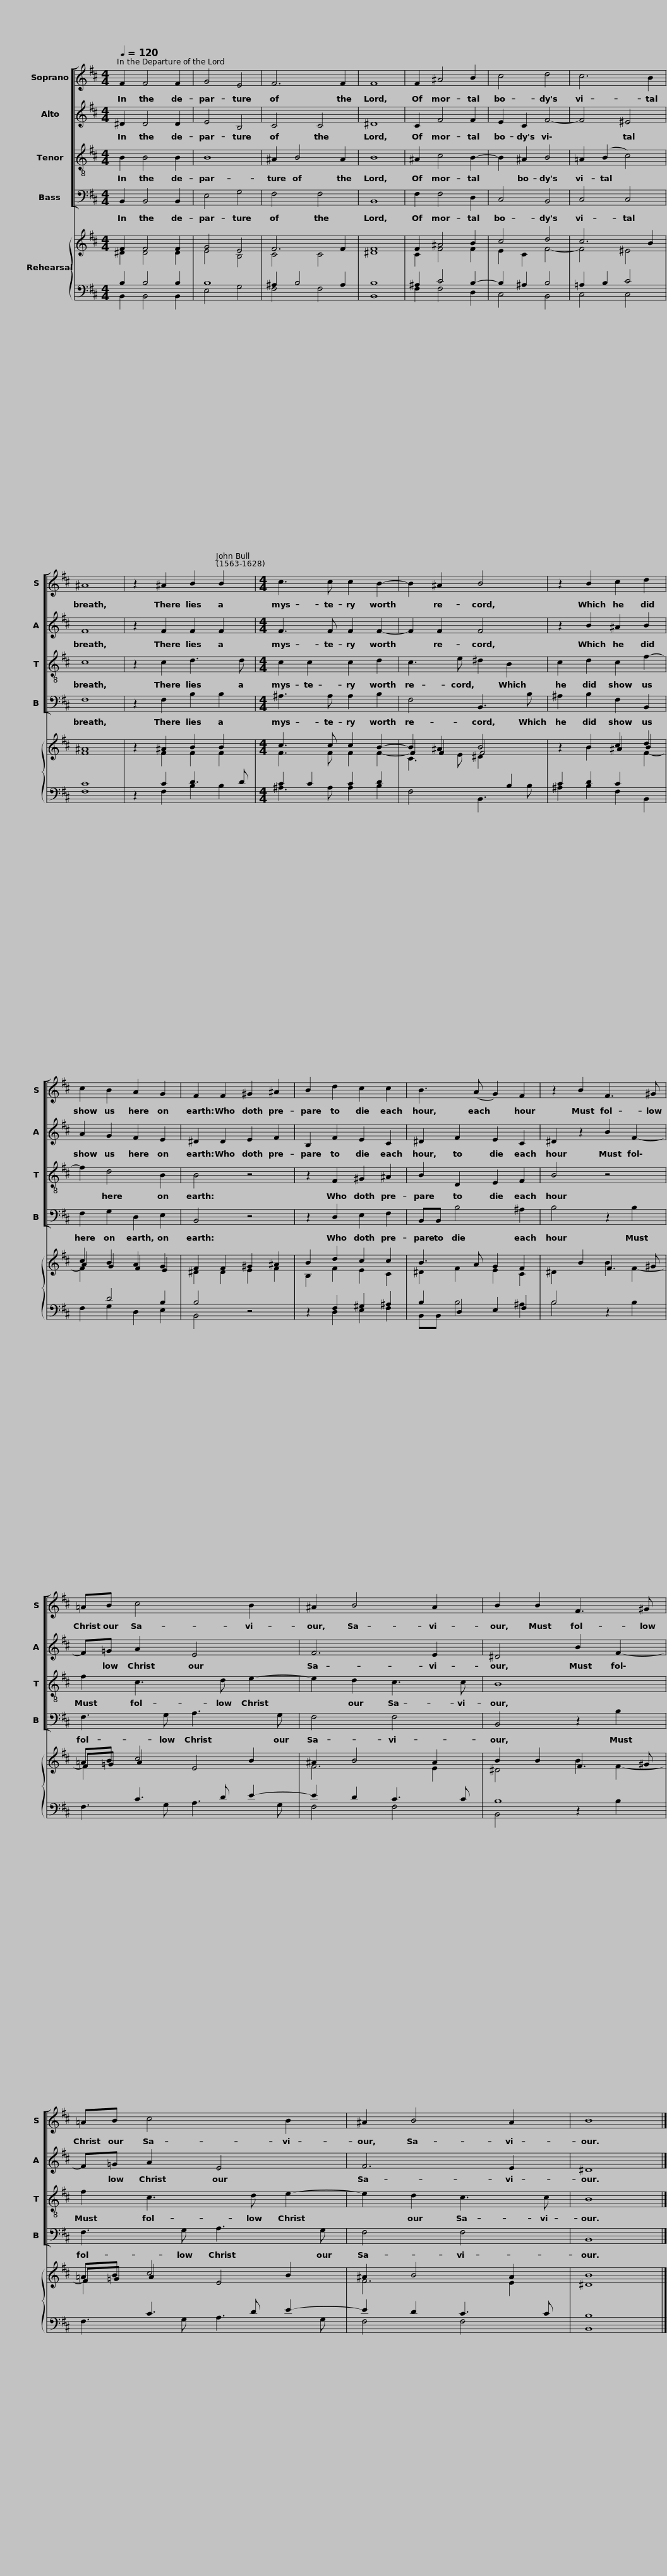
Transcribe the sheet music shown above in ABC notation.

X:1
%%score [ 1 2 3 4 ] { ( 5 6 ) | ( 7 8 ) }
L:1/8
Q:1/4=120
M:4/4
I:linebreak $
K:D
V:1 treble
V:2 treble
V:3 treble-8
V:4 bass
V:5 treble
V:6 treble
V:7 bass
V:8 bass
V:1
 F2 F4 F2 | G4 E4 | F6 F2 | F8 | F2 ^A4 B2 | %5
 c4 d4 | c6 B2 | ^A8 | z2 ^A2 B2 B2 |$[M:4/4] c3 c c2 B2- | %10
 B2 ^A2 B4 | z2 B2 c2 d2 | c2 B2 A2 G2 | F2 F2 ^G2 ^A2 |$ B2 d2 c2 c2 | %15
 B3 (A G2) F2 | z2 B2 F3 ^G | !courtesy!=AB c4 B2 |$ ^A2 B4 A2 | B2 B2 F3 ^G | %20
 !courtesy!=AB c4 B2 | ^A2 B4 A2 | B8 |] %23
V:2
 ^D2 D4 D2 | E4 B,4 | C4 C4 | ^D8 | C2 F4 F2 | %5
 E2 C2 F4- | F4 ^E4 | F8 | z2 F2 F2 F2 |$[M:4/4] F3 F F2 F2- | %10
 F2 F2 F4 | z2 B2 ^A2 B2 | A2 G2 F2 E2 | ^D2 D2 E2 F2 |$ B,2 F2 E2 C2 | %15
 ^D2 F2 E2 C2 | ^D2 z2 B2 F2- | F!courtesy!=G A2 E4 |$ F6 E2 | ^D4 B2 F2- | %20
 F!courtesy!=G A2 E4 | F6 E2 | ^D8 |] %23
V:3
 B2 B4 B2 | B8 | ^A2 B4 A2 | B8 | ^A2 c4 B2- | %5
 B2 ^A2 B4 | !courtesy!=A2 (B2 c4) | c8 | z2 c2 d3 d |$[M:4/4] c2 c2 c2 d2 | %10
 c3 e ^d2 B2 | c2 d2 c2 f2- | f2 d4 B2 | B4 z4 |$ z2 F2 ^G2 ^A2 | %15
 B2 D2 E2 F2 | B4 z4 | f2 c3 d e2- |$ e2 d2 c3 c | B8 | %20
 f2 c3 d e2- | e2 d2 c3 c | B8 |] %23
V:4
 B,,2 B,,4 B,,2 | E,4 G,4 | F,4 F,4 | B,,8 | F,2 F,4 D,2 | %5
 C,4 B,,4 | C,4 C,4 | F,8 | z2 F,2 B,2 B,2 |$[M:4/4] ^A,3 A, A,2 B,2 | %10
 F,4 B,,3 B, | ^A,2 B,2 F,2 B,,2 | F,2 G,2 D,2 E,2 | B,,4 z4 |$ z2 D,2 E,2 F,2 | %15
 B,,B,, B,4 ^A,2 | B,4 z2 B,2 | F,3 G, A,3 G, |$ F,4 F,4 | B,,4 z2 B,2 | %20
 F,3 G, A,3 G, | F,4 F,4 | B,,8 |] %23
V:5
 F2 F4 F2 | G4 E4 | F6 F2 | F8 | F2 ^A4 B2 | %5
 c4 d4 | c6 B2 | ^A8 | z2 ^A2 B2 B2 |$[M:4/4] c3 c c2 B2- | %10
 B2 ^A2 B4 | z2 B2 c2 d2 | c2 B2 A2 G2 | F2 F2 ^G2 ^A2 |$ B2 d2 c2 c2 | %15
 B3 A G2 F2 | x2 B2 F3 ^G | !courtesy!=AB c4 B2 |$ ^A2 B4 A2 | B2 B2 F3 ^G | %20
 !courtesy!=AB c4 B2 | ^A2 B4 A2 | B8 |] %23
V:6
 ^D2 D4 D2 | E4 B,4 | C4 C4 | ^D8 | C2 F4 F2 | %5
 E2 C2 F4- | F4 ^E4 | F8 | z2 F2 F2 F2 |$[M:4/4] F3 F F2 F2- | %10
 F2 F2 F4 | z2 B2 ^A2 B2 | A2 G2 F2 E2 | ^D2 D2 E2 F2 |$ B,2 F2 E2 C2 | %15
 ^D2 F2 E2 C2 | ^D2 x2 B2 F2- | F!courtesy!=G A2 E4 |$ F6 E2 | ^D4 B2 F2- | %20
 F!courtesy!=G A2 E4 | F6 E2 | ^D8 |] %23
V:7
 B,2 B,4 B,2 | B,8 | ^A,2 B,4 A,2 | B,8 | ^A,2 C4 B,2- | %5
 B,2 ^A,2 B,4 | !courtesy!=A,2 B,2 C4 | C8 | z2 C2 D3 D |$[M:4/4] C2 C2 C2 D2 | %10
[I:staff -1] C3 E ^D2[I:staff +1] B,2 | C2 D2 C2[I:staff -1] F2- | F2[I:staff +1] D4 B,2 | B,4 z4 |$ z2 F,2 ^G,2 ^A,2 | %15
 B,2 D,2 E,2 F,2 | B,4 x4 |[I:staff -1] F2[I:staff +1] C3 D E2- |$ E2 D2 C3 C | B,8 | %20
[I:staff -1] F2[I:staff +1] C3 D E2- | E2 D2 C3 C | B,8 |] %23
V:8
 B,,2 B,,4 B,,2 | E,4 G,4 | F,4 F,4 | B,,8 | F,2 F,4 D,2 | %5
 C,4 B,,4 | C,4 C,4 | F,8 | z2 F,2 B,2 B,2 |$[M:4/4] ^A,3 A, A,2 B,2 | %10
 F,4 B,,3 B, | ^A,2 B,2 F,2 B,,2 | F,2 G,2 D,2 E,2 | B,,4 z4 |$ z2 D,2 E,2 F,2 | %15
 B,,B,, B,4 ^A,2 | B,4 z2 B,2 | F,3 G, A,3 G, |$ F,4 F,4 | B,,4 z2 B,2 | %20
 F,3 G, A,3 G, | F,4 F,4 | B,,8 |] %23
